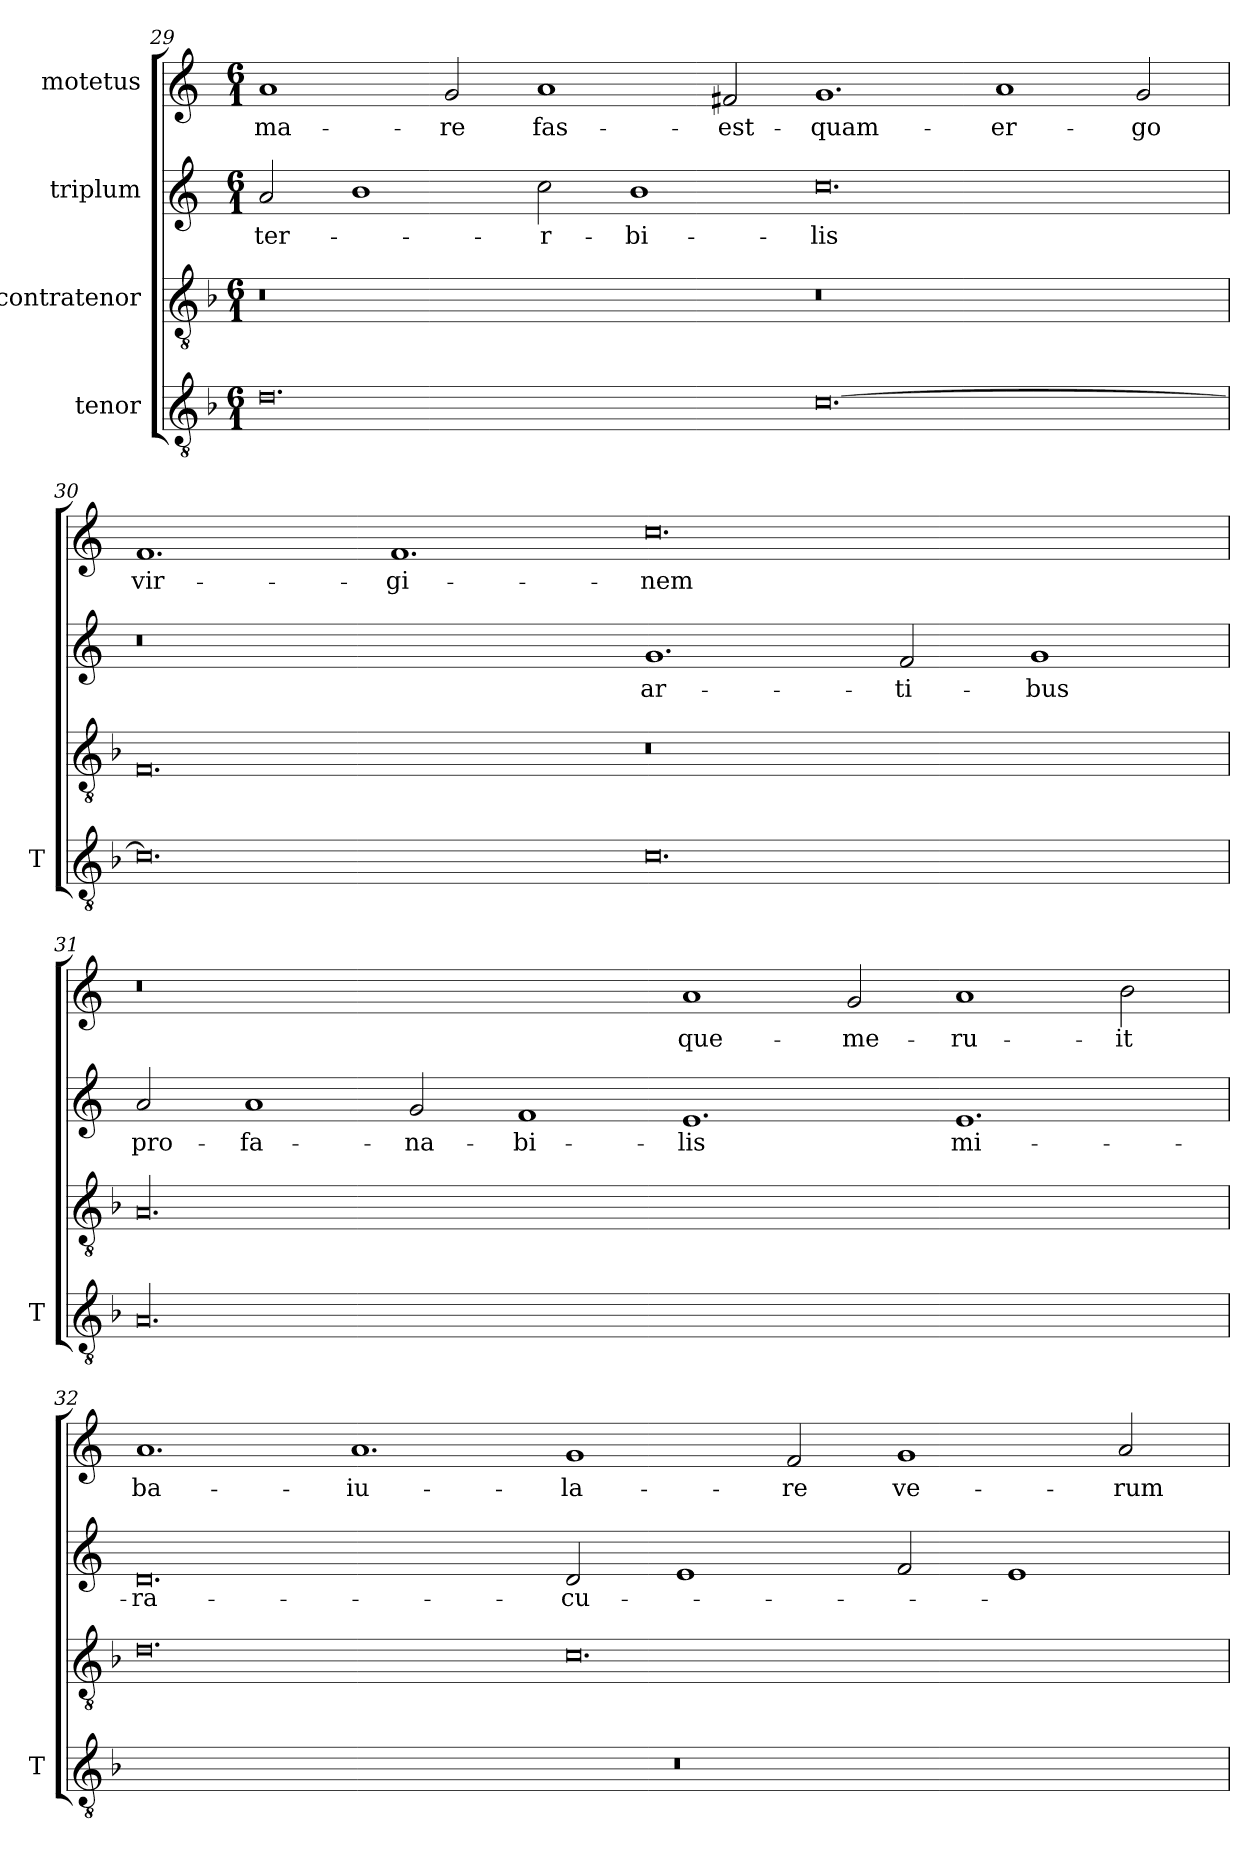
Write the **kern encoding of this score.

**kern	**kern	**kern	**text	**kern	**text
*part4	*part3	*part2	*part2	*part1	*part1
*staff4	*staff3	*staff2	*staff2	*staff1	*staff1
*I"tenor	*I"contratenor	*I"triplum	*	*I"motetus	*
*I'T	*	*	*	*	*
*clefGv2	*clefGv2	*clefG2	*	*clefG2	*
*k[b-]	*k[b-]	*k[]	*	*k[]	*
*F:	*F:	*C:	*	*C:	*
*M6/1	*M6/1	*M6/1	*	*M6/1	*
=29	=29	=29	=29	=29	=29
0.d\	0.r	2a/	ter-	1a/	-ma-
.	.	1b\	.	.	.
.	.	.	.	2g/	-re
.	.	2cc\	-r-	1a/	fas-
.	.	1b\	-bi-	.	.
.	.	.	.	2f#X/	est-
[0.c\	0.r	0.cc\	-lis	1.g/	quam-
.	.	.	.	1a/	er-
.	.	.	.	2g/	-go
=30	=30	=30	=30	=30	=30
0.c\]	0.F/	0.r	.	1.f/	vir-
.	.	.	.	1.f/	-gi-
0.c\	0.r	1.g/	ar-	0.cc\	-nem
.	.	2f/	-ti-	.	.
.	.	1g/	-bus	.	.
!!LO:LB:g=z
=31	=31	=31	=31	=31	=31
00.A/	00.A/	2a/	pro-	0.r	.
.	.	1a/	-fa-	.	.
.	.	2g/	-na-	.	.
.	.	1f/	-bi-	.	.
.	.	1.e/	-lis	1a/	que-
.	.	.	.	2g/	me-
.	.	1.e/	mi-	1a/	-ru-
.	.	.	.	2b\	-it
=32	=32	=32	=32	=32	=32
00.r	0.d\	0.d/	-ra-	1.a/	ba-
.	.	.	.	1.a/	-iu-
.	0.c\	2d/	-cu-	1g/	-la-
.	.	1e/	.	.	.
.	.	.	.	2f/	-re
.	.	2f/	.	1g/	ve-
.	.	1e/	.	.	.
.	.	.	.	2a/	-rum
=	=	=	=	=	=
*-	*-	*-	*-	*-	*-
